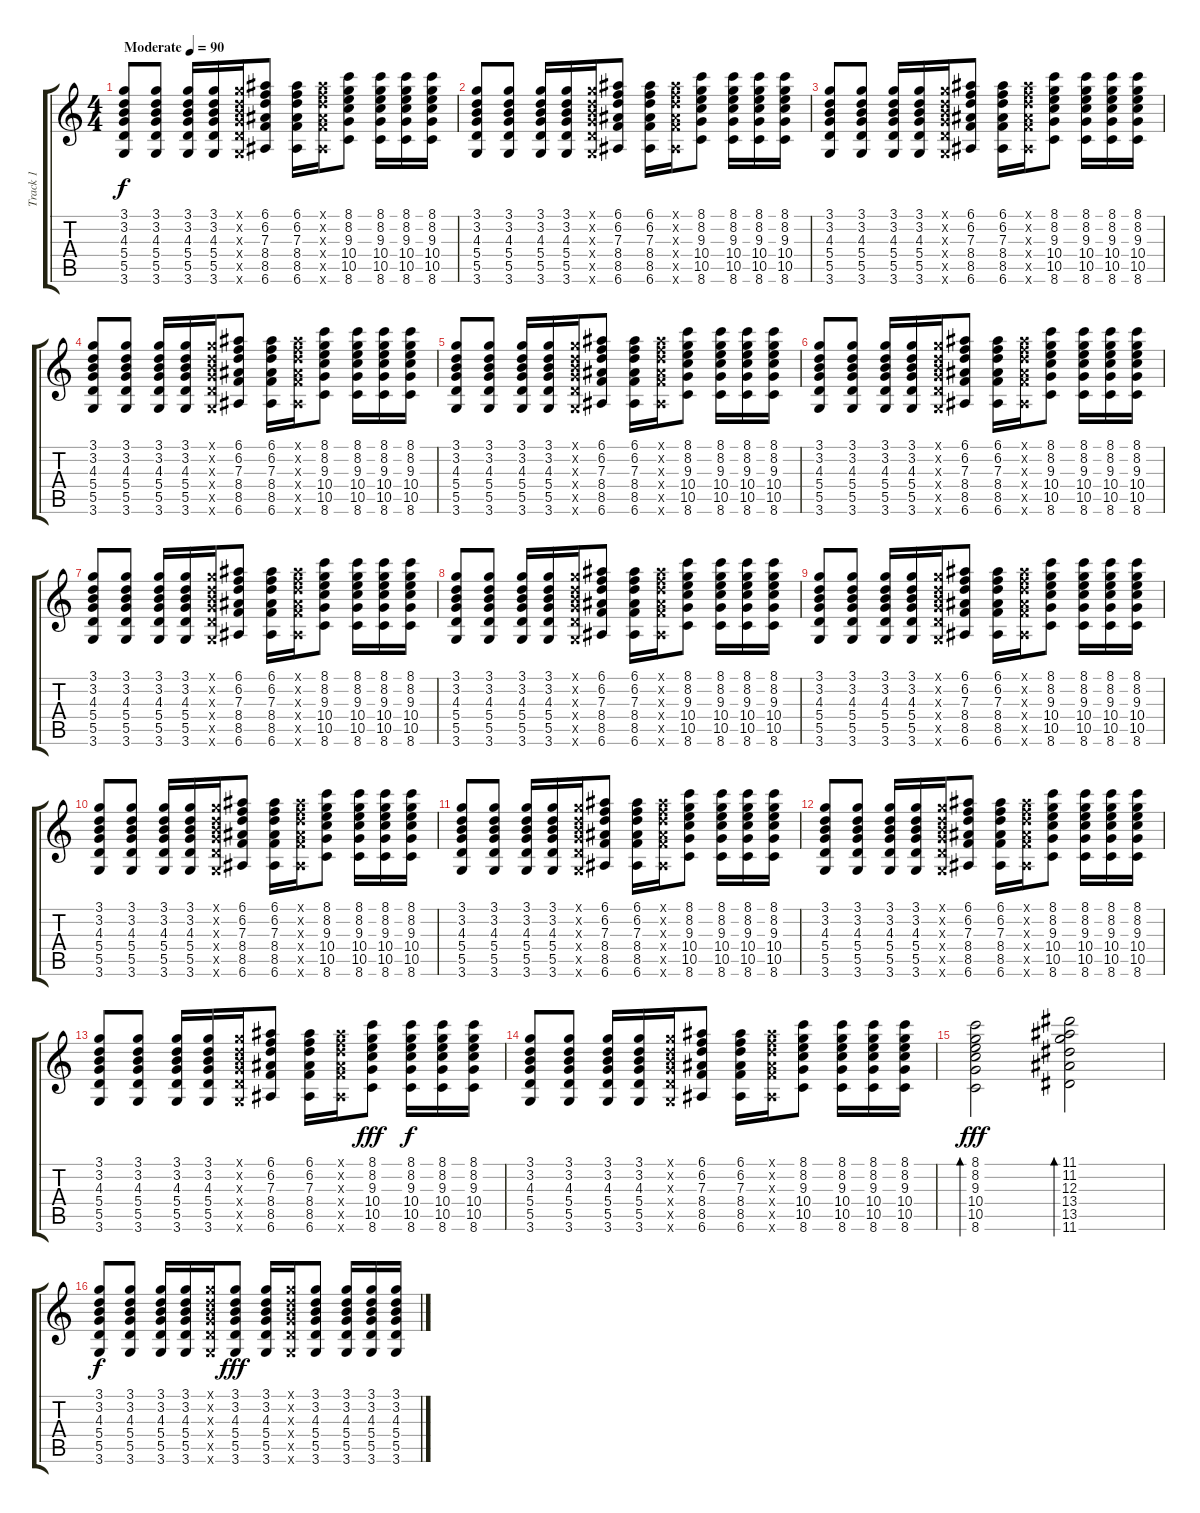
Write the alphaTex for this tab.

\track ("Track 1" "Track 1") {instrument acousticguitarsteel}
\staff {score tabs}
\tuning (E4 B3 G3 D3 A2 E2) {hide}
\ts (4 4)
\tempo (90 "Moderate")
\clef g2
\ks c
(3.1 3.2 4.3 5.4 5.5 3.6).8{dy f instrument acousticguitarsteel} (3.1 3.2 4.3 5.4 5.5 3.6).8 (3.1 3.2 4.3 5.4 5.5 3.6).16 (3.1 3.2 4.3 5.4 5.5 3.6).16 (3.1{x} 3.2{x} 4.3{x} 5.4{x} 5.5{x} 3.6{x}).16 (6.1 6.2 7.3 8.4 8.5 6.6).8 (6.1 6.2 7.3 8.4 8.5 6.6).16 (6.1{x} 6.2{x} 7.3{x} 8.4{x} 8.5{x} 6.6{x}).16 (8.1 8.2 9.3 10.4 10.5 8.6).8 (8.1 8.2 9.3 10.4 10.5 8.6).16 (8.1 8.2 9.3 10.4 10.5 8.6).16 (8.1 8.2 9.3 10.4 10.5 8.6).16 |
(3.1 3.2 4.3 5.4 5.5 3.6).8 (3.1 3.2 4.3 5.4 5.5 3.6).8 (3.1 3.2 4.3 5.4 5.5 3.6).16 (3.1 3.2 4.3 5.4 5.5 3.6).16 (3.1{x} 3.2{x} 4.3{x} 5.4{x} 5.5{x} 3.6{x}).16 (6.1 6.2 7.3 8.4 8.5 6.6).8 (6.1 6.2 7.3 8.4 8.5 6.6).16 (6.1{x} 6.2{x} 7.3{x} 8.4{x} 8.5{x} 6.6{x}).16 (8.1 8.2 9.3 10.4 10.5 8.6).8 (8.1 8.2 9.3 10.4 10.5 8.6).16 (8.1 8.2 9.3 10.4 10.5 8.6).16 (8.1 8.2 9.3 10.4 10.5 8.6).16 |
(3.1 3.2 4.3 5.4 5.5 3.6).8 (3.1 3.2 4.3 5.4 5.5 3.6).8 (3.1 3.2 4.3 5.4 5.5 3.6).16 (3.1 3.2 4.3 5.4 5.5 3.6).16 (3.1{x} 3.2{x} 4.3{x} 5.4{x} 5.5{x} 3.6{x}).16 (6.1 6.2 7.3 8.4 8.5 6.6).8 (6.1 6.2 7.3 8.4 8.5 6.6).16 (6.1{x} 6.2{x} 7.3{x} 8.4{x} 8.5{x} 6.6{x}).16 (8.1 8.2 9.3 10.4 10.5 8.6).8 (8.1 8.2 9.3 10.4 10.5 8.6).16 (8.1 8.2 9.3 10.4 10.5 8.6).16 (8.1 8.2 9.3 10.4 10.5 8.6).16 |
(3.1 3.2 4.3 5.4 5.5 3.6).8 (3.1 3.2 4.3 5.4 5.5 3.6).8 (3.1 3.2 4.3 5.4 5.5 3.6).16 (3.1 3.2 4.3 5.4 5.5 3.6).16 (3.1{x} 3.2{x} 4.3{x} 5.4{x} 5.5{x} 3.6{x}).16 (6.1 6.2 7.3 8.4 8.5 6.6).8 (6.1 6.2 7.3 8.4 8.5 6.6).16 (6.1{x} 6.2{x} 7.3{x} 8.4{x} 8.5{x} 6.6{x}).16 (8.1 8.2 9.3 10.4 10.5 8.6).8 (8.1 8.2 9.3 10.4 10.5 8.6).16 (8.1 8.2 9.3 10.4 10.5 8.6).16 (8.1 8.2 9.3 10.4 10.5 8.6).16 |
(3.1 3.2 4.3 5.4 5.5 3.6).8 (3.1 3.2 4.3 5.4 5.5 3.6).8 (3.1 3.2 4.3 5.4 5.5 3.6).16 (3.1 3.2 4.3 5.4 5.5 3.6).16 (3.1{x} 3.2{x} 4.3{x} 5.4{x} 5.5{x} 3.6{x}).16 (6.1 6.2 7.3 8.4 8.5 6.6).8 (6.1 6.2 7.3 8.4 8.5 6.6).16 (6.1{x} 6.2{x} 7.3{x} 8.4{x} 8.5{x} 6.6{x}).16 (8.1 8.2 9.3 10.4 10.5 8.6).8 (8.1 8.2 9.3 10.4 10.5 8.6).16 (8.1 8.2 9.3 10.4 10.5 8.6).16 (8.1 8.2 9.3 10.4 10.5 8.6).16 |
(3.1 3.2 4.3 5.4 5.5 3.6).8 (3.1 3.2 4.3 5.4 5.5 3.6).8 (3.1 3.2 4.3 5.4 5.5 3.6).16 (3.1 3.2 4.3 5.4 5.5 3.6).16 (3.1{x} 3.2{x} 4.3{x} 5.4{x} 5.5{x} 3.6{x}).16 (6.1 6.2 7.3 8.4 8.5 6.6).8 (6.1 6.2 7.3 8.4 8.5 6.6).16 (6.1{x} 6.2{x} 7.3{x} 8.4{x} 8.5{x} 6.6{x}).16 (8.1 8.2 9.3 10.4 10.5 8.6).8 (8.1 8.2 9.3 10.4 10.5 8.6).16 (8.1 8.2 9.3 10.4 10.5 8.6).16 (8.1 8.2 9.3 10.4 10.5 8.6).16 |
(3.1 3.2 4.3 5.4 5.5 3.6).8 (3.1 3.2 4.3 5.4 5.5 3.6).8 (3.1 3.2 4.3 5.4 5.5 3.6).16 (3.1 3.2 4.3 5.4 5.5 3.6).16 (3.1{x} 3.2{x} 4.3{x} 5.4{x} 5.5{x} 3.6{x}).16 (6.1 6.2 7.3 8.4 8.5 6.6).8 (6.1 6.2 7.3 8.4 8.5 6.6).16 (6.1{x} 6.2{x} 7.3{x} 8.4{x} 8.5{x} 6.6{x}).16 (8.1 8.2 9.3 10.4 10.5 8.6).8 (8.1 8.2 9.3 10.4 10.5 8.6).16 (8.1 8.2 9.3 10.4 10.5 8.6).16 (8.1 8.2 9.3 10.4 10.5 8.6).16 |
(3.1 3.2 4.3 5.4 5.5 3.6).8 (3.1 3.2 4.3 5.4 5.5 3.6).8 (3.1 3.2 4.3 5.4 5.5 3.6).16 (3.1 3.2 4.3 5.4 5.5 3.6).16 (3.1{x} 3.2{x} 4.3{x} 5.4{x} 5.5{x} 3.6{x}).16 (6.1 6.2 7.3 8.4 8.5 6.6).8 (6.1 6.2 7.3 8.4 8.5 6.6).16 (6.1{x} 6.2{x} 7.3{x} 8.4{x} 8.5{x} 6.6{x}).16 (8.1 8.2 9.3 10.4 10.5 8.6).8 (8.1 8.2 9.3 10.4 10.5 8.6).16 (8.1 8.2 9.3 10.4 10.5 8.6).16 (8.1 8.2 9.3 10.4 10.5 8.6).16 |
(3.1 3.2 4.3 5.4 5.5 3.6).8 (3.1 3.2 4.3 5.4 5.5 3.6).8 (3.1 3.2 4.3 5.4 5.5 3.6).16 (3.1 3.2 4.3 5.4 5.5 3.6).16 (3.1{x} 3.2{x} 4.3{x} 5.4{x} 5.5{x} 3.6{x}).16 (6.1 6.2 7.3 8.4 8.5 6.6).8 (6.1 6.2 7.3 8.4 8.5 6.6).16 (6.1{x} 6.2{x} 7.3{x} 8.4{x} 8.5{x} 6.6{x}).16 (8.1 8.2 9.3 10.4 10.5 8.6).8 (8.1 8.2 9.3 10.4 10.5 8.6).16 (8.1 8.2 9.3 10.4 10.5 8.6).16 (8.1 8.2 9.3 10.4 10.5 8.6).16 |
(3.1 3.2 4.3 5.4 5.5 3.6).8 (3.1 3.2 4.3 5.4 5.5 3.6).8 (3.1 3.2 4.3 5.4 5.5 3.6).16 (3.1 3.2 4.3 5.4 5.5 3.6).16 (3.1{x} 3.2{x} 4.3{x} 5.4{x} 5.5{x} 3.6{x}).16 (6.1 6.2 7.3 8.4 8.5 6.6).8 (6.1 6.2 7.3 8.4 8.5 6.6).16 (6.1{x} 6.2{x} 7.3{x} 8.4{x} 8.5{x} 6.6{x}).16 (8.1 8.2 9.3 10.4 10.5 8.6).8 (8.1 8.2 9.3 10.4 10.5 8.6).16 (8.1 8.2 9.3 10.4 10.5 8.6).16 (8.1 8.2 9.3 10.4 10.5 8.6).16 |
(3.1 3.2 4.3 5.4 5.5 3.6).8 (3.1 3.2 4.3 5.4 5.5 3.6).8 (3.1 3.2 4.3 5.4 5.5 3.6).16 (3.1 3.2 4.3 5.4 5.5 3.6).16 (3.1{x} 3.2{x} 4.3{x} 5.4{x} 5.5{x} 3.6{x}).16 (6.1 6.2 7.3 8.4 8.5 6.6).8 (6.1 6.2 7.3 8.4 8.5 6.6).16 (6.1{x} 6.2{x} 7.3{x} 8.4{x} 8.5{x} 6.6{x}).16 (8.1 8.2 9.3 10.4 10.5 8.6).8 (8.1 8.2 9.3 10.4 10.5 8.6).16 (8.1 8.2 9.3 10.4 10.5 8.6).16 (8.1 8.2 9.3 10.4 10.5 8.6).16 |
(3.1 3.2 4.3 5.4 5.5 3.6).8 (3.1 3.2 4.3 5.4 5.5 3.6).8 (3.1 3.2 4.3 5.4 5.5 3.6).16 (3.1 3.2 4.3 5.4 5.5 3.6).16 (3.1{x} 3.2{x} 4.3{x} 5.4{x} 5.5{x} 3.6{x}).16 (6.1 6.2 7.3 8.4 8.5 6.6).8 (6.1 6.2 7.3 8.4 8.5 6.6).16 (6.1{x} 6.2{x} 7.3{x} 8.4{x} 8.5{x} 6.6{x}).16 (8.1 8.2 9.3 10.4 10.5 8.6).8 (8.1 8.2 9.3 10.4 10.5 8.6).16 (8.1 8.2 9.3 10.4 10.5 8.6).16 (8.1 8.2 9.3 10.4 10.5 8.6).16 |
(3.1 3.2 4.3 5.4 5.5 3.6).8 (3.1 3.2 4.3 5.4 5.5 3.6).8 (3.1 3.2 4.3 5.4 5.5 3.6).16 (3.1 3.2 4.3 5.4 5.5 3.6).16 (3.1{x} 3.2{x} 4.3{x} 5.4{x} 5.5{x} 3.6{x}).16 (6.1 6.2 7.3 8.4 8.5 6.6).8 (6.1 6.2 7.3 8.4 8.5 6.6).16 (6.1{x} 6.2{x} 7.3{x} 8.4{x} 8.5{x} 6.6{x}).16 (8.1 8.2 9.3 10.4 10.5 8.6).8{dy fff} (8.1 8.2 9.3 10.4 10.5 8.6).16{dy f} (8.1 8.2 9.3 10.4 10.5 8.6).16 (8.1 8.2 9.3 10.4 10.5 8.6).16 |
(3.1 3.2 4.3 5.4 5.5 3.6).8 (3.1 3.2 4.3 5.4 5.5 3.6).8 (3.1 3.2 4.3 5.4 5.5 3.6).16 (3.1 3.2 4.3 5.4 5.5 3.6).16 (3.1{x} 3.2{x} 4.3{x} 5.4{x} 5.5{x} 3.6{x}).16 (6.1 6.2 7.3 8.4 8.5 6.6).8 (6.1 6.2 7.3 8.4 8.5 6.6).16 (6.1{x} 6.2{x} 7.3{x} 8.4{x} 8.5{x} 6.6{x}).16 (8.1 8.2 9.3 10.4 10.5 8.6).8 (8.1 8.2 9.3 10.4 10.5 8.6).16 (8.1 8.2 9.3 10.4 10.5 8.6).16 (8.1 8.2 9.3 10.4 10.5 8.6).16 |
(8.1 8.2 9.3 10.4 10.5 8.6).2{bd 240 dy fff} (11.1 11.2 12.3 13.4 13.5 11.6).2{bd 240} |
(3.1 3.2 4.3 5.4 5.5 3.6).8{dy f} (3.1 3.2 4.3 5.4 5.5 3.6).8 (3.1 3.2 4.3 5.4 5.5 3.6).16 (3.1 3.2 4.3 5.4 5.5 3.6).16 (3.1{x} 3.2{x} 4.3{x} 5.4{x} 5.5{x} 3.6{x}).16 (3.1 3.2 4.3 5.4 5.5 3.6).8{dy fff} (3.1 3.2 4.3 5.4 5.5 3.6).16 (3.1{x} 3.2{x} 4.3{x} 5.4{x} 5.5{x} 3.6{x}).16 (3.1 3.2 4.3 5.4 5.5 3.6).8 (3.1 3.2 4.3 5.4 5.5 3.6).16 (3.1 3.2 4.3 5.4 5.5 3.6).16 (3.1 3.2 4.3 5.4 5.5 3.6).16
